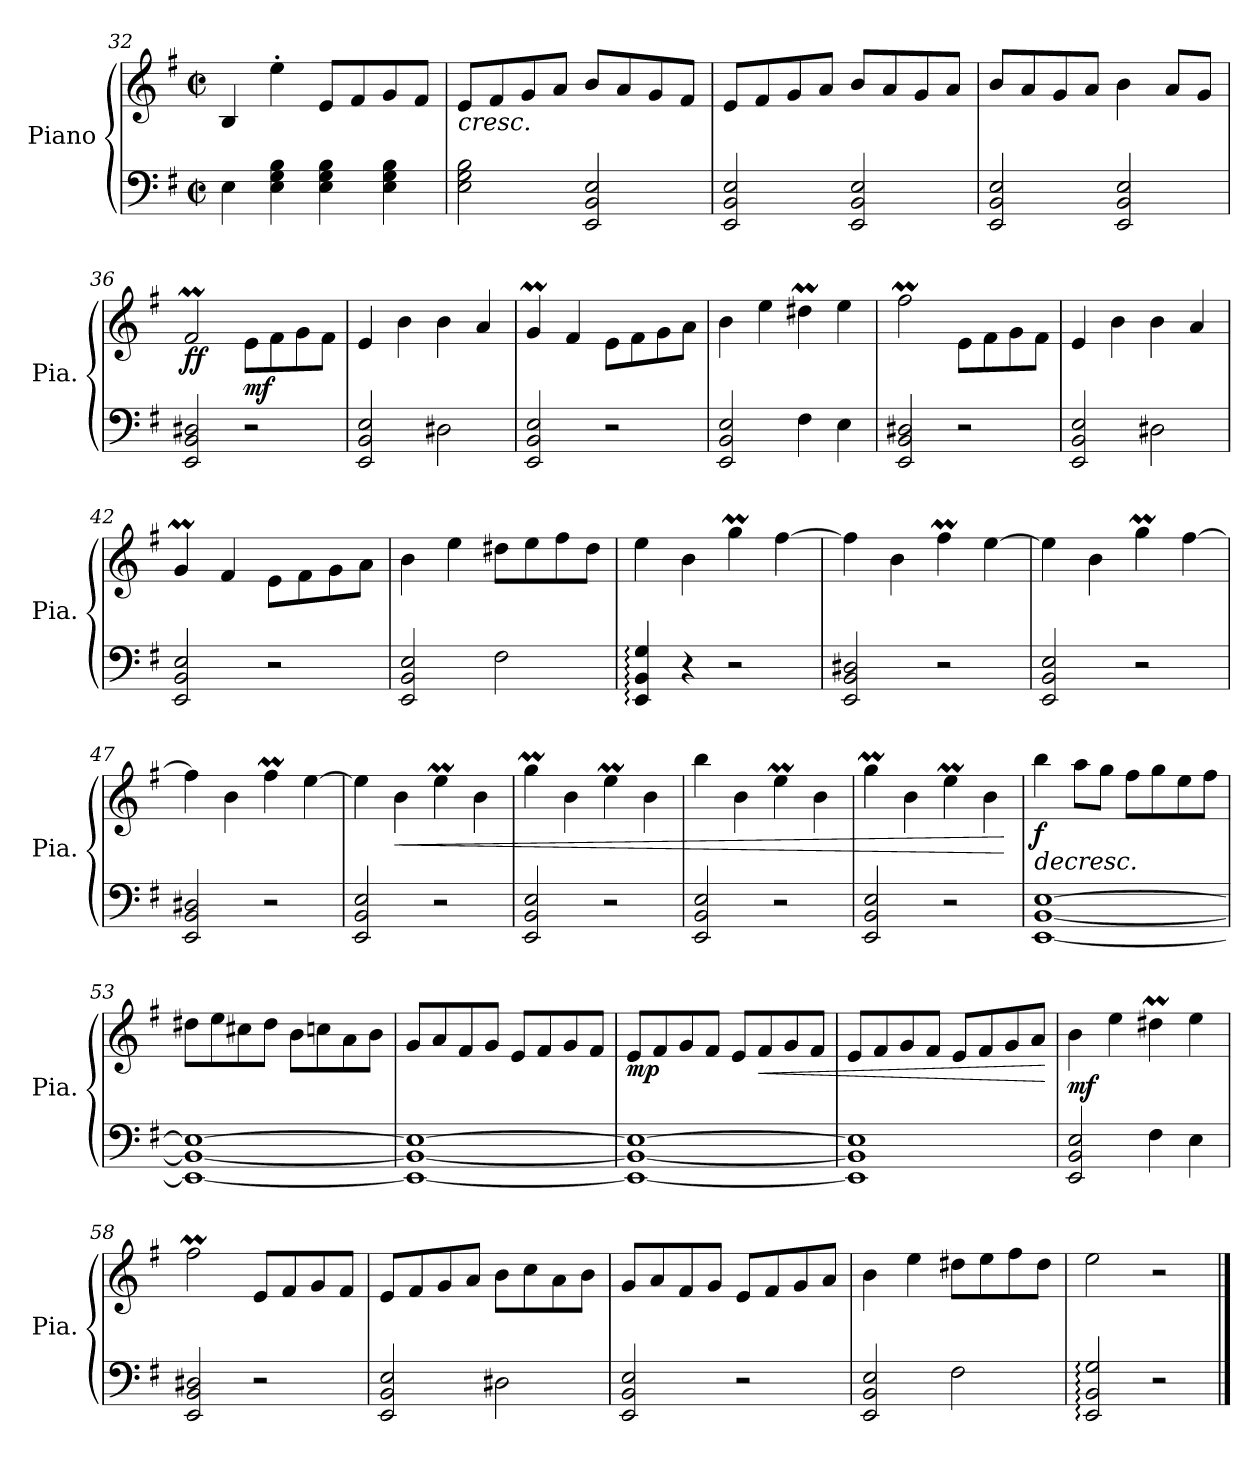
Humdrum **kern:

**kern	**kern	**dynam
*part1	*part1	*part1
*staff2	*staff1	*staff1/2
*I"Piano	*	*
*I'Pia.	*	*
*clefF4	*clefG2	*
*k[f#]	*k[f#]	*
*M2/2	*M2/2	*
*met(c|)	*met(c|)	*
=32	=32	=32
4E\	4B/	.
4E\ 4G\ 4B\	4ee'\	.
4E\ 4G\ 4B\	8e/L	.
.	8f#/	.
4E\ 4G\ 4B\	8g/	.
.	8f#/J	.
!!LO:LB:g=z
=33	=33	=33
!	!	!LO:HP:b
2E\ 2G\ 2B\	8e/L	<
.	8f#/	.
.	8g/	.
.	8a/J	.
2EE/ 2BB/ 2E/	8b/L	.
.	8a/	.
.	8g/	.
.	8f#/J	.
=34	=34	=34
2EE/ 2BB/ 2E/	8e/L	.
.	8f#/	.
.	8g/	.
.	8a/J	.
2EE/ 2BB/ 2E/	8b/L	.
.	8a/	.
.	8g/	.
.	8a/J	.
=35	=35	=35
2EE/ 2BB/ 2E/	8b/L	.
.	8a/	.
.	8g/	.
.	8a/J	.
2EE/ 2BB/ 2E/	4b\	.
.	8a/L	.
.	8g/J	.
=36	=36	=36
!	!	!LO:DY:b
2EE/ 2BB/ 2D#X/	2f#m/	ff
!	!	!LO:DY:n=1:b
2r	8e\L	[ mf
.	8f#\	.
.	8g\	.
.	8f#\J	.
=37	=37	=37
2EE/ 2BB/ 2E/	4e/	.
.	4b\	.
2D#X\	4b\	.
.	4a/	.
=38	=38	=38
2EE/ 2BB/ 2E/	4gM/	.
.	4f#/	.
2r	8e\L	.
.	8f#\	.
.	8g\	.
.	8a\J	.
!!LO:LB:g=z
=39	=39	=39
2EE/ 2BB/ 2E/	4b\	.
.	4ee\	.
4F#\	4dd#Xm\	.
4E\	4ee\	.
=40	=40	=40
2EE/ 2BB/ 2D#X/	2ff#m\	.
2r	8e\L	.
.	8f#\	.
.	8g\	.
.	8f#\J	.
=41	=41	=41
2EE/ 2BB/ 2E/	4e/	.
.	4b\	.
2D#X\	4b\	.
.	4a/	.
=42	=42	=42
2EE/ 2BB/ 2E/	4gM/	.
.	4f#/	.
2r	8e\L	.
.	8f#\	.
.	8g\	.
.	8a\J	.
=43	=43	=43
2EE/ 2BB/ 2E/	4b\	.
.	4ee\	.
2F#\	8dd#X\L	.
.	8ee\	.
.	8ff#\	.
.	8dd#\J	.
=44	=44	=44
4EE/: 4BB/: 4G/:	4ee\	.
4r	4b\	.
2r	4ggM\	.
.	[4ff#\	.
!!LO:LB:g=z
=45	=45	=45
2EE/ 2BB/ 2D#X/	4ff#\]	.
.	4b\	.
2r	4ff#m\	.
.	[4ee\	.
=46	=46	=46
2EE/ 2BB/ 2E/	4ee\]	.
.	4b\	.
2r	4ggM\	.
.	[4ff#\	.
=47	=47	=47
2EE/ 2BB/ 2D#X/	4ff#\]	.
.	4b\	.
2r	4ff#m\	.
.	[4ee\	.
=48	=48	=48
2EE/ 2BB/ 2E/	4ee\]	.
!	!	!LO:HP:b
.	4b\	<
2r	4eeM\	.
.	4b\	.
=49	=49	=49
2EE/ 2BB/ 2E/	4ggM\	.
.	4b\	.
2r	4eeM\	.
.	4b\	.
=50	=50	=50
2EE/ 2BB/ 2E/	4bb\	.
.	4b\	.
2r	4eeM\	.
.	4b\	.
=51	=51	=51
2EE/ 2BB/ 2E/	4ggM\	.
.	4b\	.
2r	4eeM\	.
.	4b\	.
.	.	[
!!LO:LB:g=z
=52	=52	=52
*	*MM204	*
!	!	!LO:HP:b
!	!	!LO:DY:n=1:b
[1EE [1BB [1E	4bb\	> f
.	8aa\L	.
.	8gg\J	.
.	8ff#\L	.
.	8gg\	.
.	8ee\	.
.	8ff#\J	.
=53	=53	=53
*	*MM200	*
1EE_ 1BB_ 1E_	8dd#X\L	.
.	8ee\	.
.	8cc#X\	.
.	8dd#\J	.
.	8b\L	.
.	8ccn\	.
.	8a\	.
.	8b\J	.
=54	=54	=54
*	*MM196	*
1EE_ 1BB_ 1E_	8g/L	.
.	8a/	.
.	8f#/	.
.	8g/J	.
.	8e/L	.
.	8f#/	.
.	8g/	.
.	8f#/J	.
=55	=55	=55
*	*MM192	*
!	!	!LO:DY:b
1EE_ 1BB_ 1E_	8e/L	mp
.	8f#/	]
.	8g/	.
.	8f#/J	.
.	8e/L	.
!	!	!LO:HP:b
.	8f#/	<
.	8g/	.
.	8f#/J	.
=56	=56	=56
*	*MM188	*
1EE] 1BB] 1E]	8e/L	.
.	8f#/	.
.	8g/	.
.	8f#/J	.
*	*MM192	*
.	8e/L	.
.	8f#/	.
.	8g/	.
.	8a/J	.
.	.	[
!!LO:LB:g=z
=57	=57	=57
*	*MM196	*
!	!	!LO:DY:b
2EE/ 2BB/ 2E/	4b\	mf
.	4ee\	.
4F#\	4dd#Xm\	.
4E\	4ee\	.
=58	=58	=58
*	*MM200	*
2EE/ 2BB/ 2D#X/	2ff#m\	.
*	*MM204	*
2r	8e/L	.
.	8f#/	.
.	8g/	.
.	8f#/J	.
=59	=59	=59
*	*MM200	*
2EE/ 2BB/ 2E/	8e/L	.
.	8f#/	.
.	8g/	.
.	8a/J	.
*	*MM196	*
2D#X\	8b\L	.
.	8cc\	.
.	8a\	.
.	8b\J	.
=60	=60	=60
*	*MM192	*
2EE/ 2BB/ 2E/	8g/L	.
.	8a/	.
.	8f#/	.
.	8g/J	.
*	*MM184	*
2r	8e/L	.
.	8f#/	.
*	*MM180	*
.	8g/	.
.	8a/J	.
=61	=61	=61
*	*MM176	*
2EE/ 2BB/ 2E/	4b\	.
.	4ee\	.
*	*MM168	*
2F#\	8dd#X\L	.
.	8ee\	.
*	*MM160	*
.	8ff#\	.
.	8dd#\J	.
=62	=62	=62
2EE/: 2BB/: 2G/:	2ee\	.
2r	2r	.
==	==	==
*-	*-	*-
